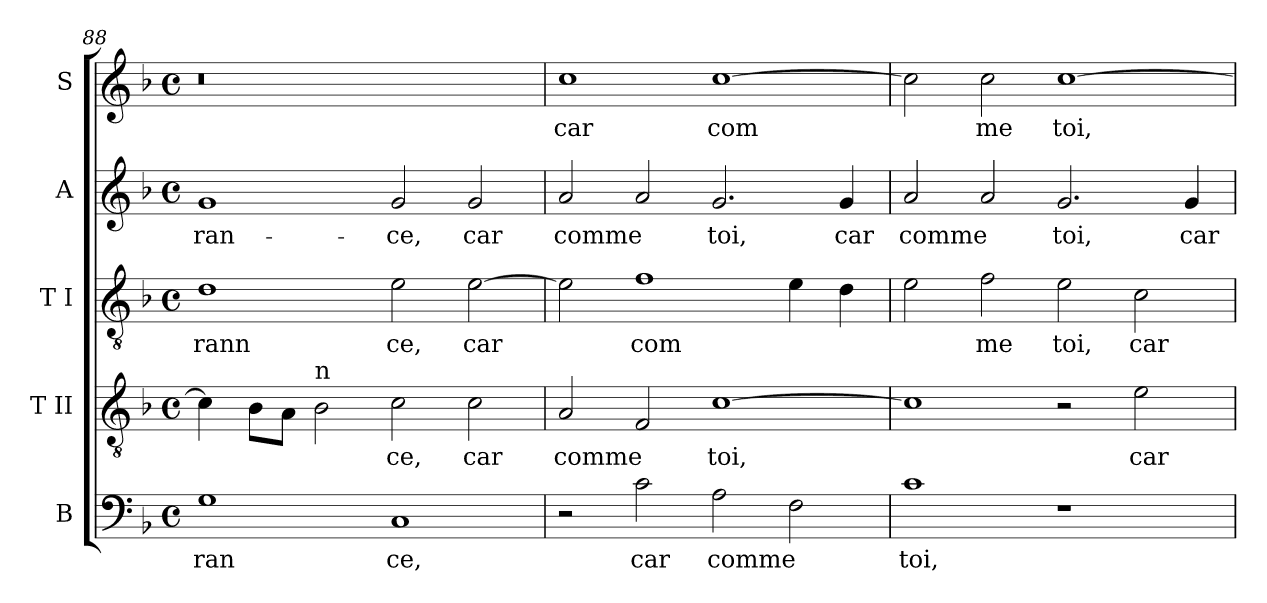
**kern	**text	**kern	**text	**kern	**text	**kern	**text	**kern	**text
*part5	*part5	*part4	*part4	*part3	*part3	*part2	*part2	*part1	*part1
*staff5	*staff5	*staff4	*staff4	*staff3	*staff3	*staff2	*staff2	*staff1	*staff1
*I"B	*	*I"T II	*	*I"T I	*	*I"A	*	*I"S	*
!!LO:PB:g=z
*clefF4	*	*clefGv2	*	*clefGv2	*	*clefG2	*	*clefG2	*
*k[b-]	*	*k[b-]	*	*k[b-]	*	*k[b-]	*	*k[b-]	*
*F:	*	*F:	*	*F:	*	*F:	*	*F:	*
*M4/4	*	*M4/4	*	*M4/4	*	*M4/4	*	*M4/4	*
*met(c)	*	*met(c)	*	*met(c)	*	*met(c)	*	*met(c)	*
=88	=88	=88	=88	=88	=88	=88	=88	=88	=88
!	!LO:LY:b:cj	!	!	!	!LO:LY:b:cj	!	!LO:LY:b:cj	!	!
1G	-ran	4c\]	.	1d	rann	1g	ran-	0r	.
.	.	8B-\L	.	.	.	.	.	.	.
.	.	8A\J	.	.	.	.	.	.	.
!	!	!LO:TX:a:t=n	!	!	!	!	!	!	!
.	.	2B-\	.	.	.	.	.	.	.
!	!LO:LY:b:cj	!	!LO:LY:b:cj	!	!LO:LY:b:cj	!	!LO:LY:b:cj	!	!
1C	ce,	2c\	ce,	2e\	ce,	2g/	-ce,	.	.
!	!	!	!LO:LY:b:cj	!	!LO:LY:b	!	!LO:LY:b:cj	!	!
.	.	2c\	car	[>2e\	car	2g/	car	.	.
=89	=89	=89	=89	=89	=89	=89	=89	=89	=89
!	!	!	!LO:LY:b:cj	!	!	!	!LO:LY:b:cj	!	!LO:LY:b:cj
2r	.	2A/	comme	2e\]	.	2a/	comme	1cc	car
!	!LO:LY:b:cj	!	!	!	!LO:LY:b	!	!	!	!
2c\	car	2F/	.	1f	com	2a/	.	.	.
!	!LO:LY:b:cj	!	!LO:LY:b:cj	!	!	!	!LO:LY:b:cj	!	!LO:LY:b
2A\	comme	[>1c	toi,	.	.	2.g/	toi,	[>1cc	com
2F\	.	.	.	4e\	.	.	.	.	.
!	!	!	!	!	!	!	!LO:LY:b:cj	!	!
.	.	.	.	4d\	.	4g/	car	.	.
=90	=90	=90	=90	=90	=90	=90	=90	=90	=90
!	!LO:LY:b:cj	!	!	!	!	!	!LO:LY:b:cj	!	!
1c	toi,	1c]	.	2e\	.	2a/	comme	2cc\]	.
!	!	!	!	!	!LO:LY:b:cj	!	!	!	!LO:LY:b:cj
.	.	.	.	2f\	me	2a/	.	2cc\	me
!	!	!	!	!	!LO:LY:b:cj	!	!LO:LY:b:cj	!	!LO:LY:b:cj
1r	.	2r	.	2e\	toi,	2.g/	toi,	[>1cc	toi,
!	!	!	!LO:LY:b:cj	!	!LO:LY:b:cj	!	!	!	!
.	.	2e\	car	2c\	car	.	.	.	.
!	!	!	!	!	!	!	!LO:LY:b:cj	!	!
.	.	.	.	.	.	4g/	car	.	.
=	=	=	=	=	=	=	=	=	=
*-	*-	*-	*-	*-	*-	*-	*-	*-	*-
